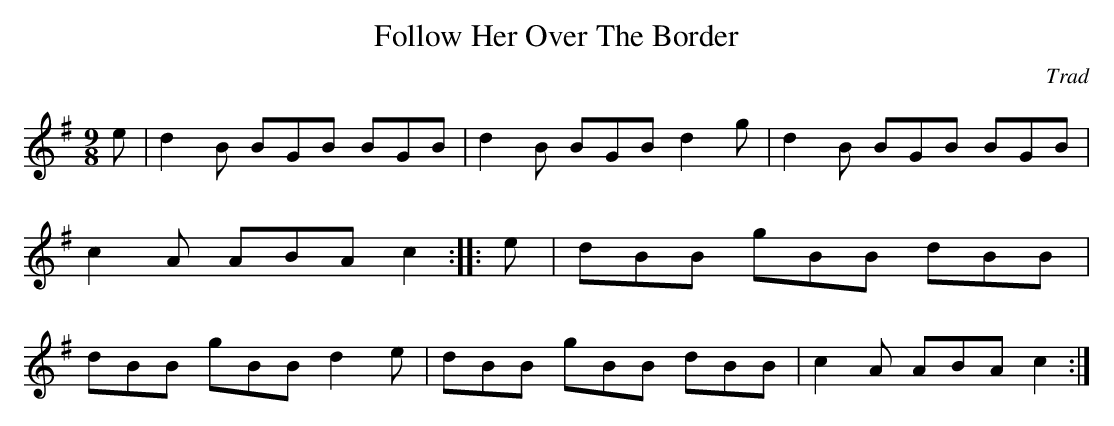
X:1
T: Follow Her Over The Border
C:Trad
M:9/8
K:G
e| d2 B BGB BGB| d2 B BGB d2 g| d2 B BGB BGB |c2 A ABA c2 :: e| dBB gBB dBB|\
dBB gBB d2 e| dBB gBB dBB | c2 A ABA c2:|
